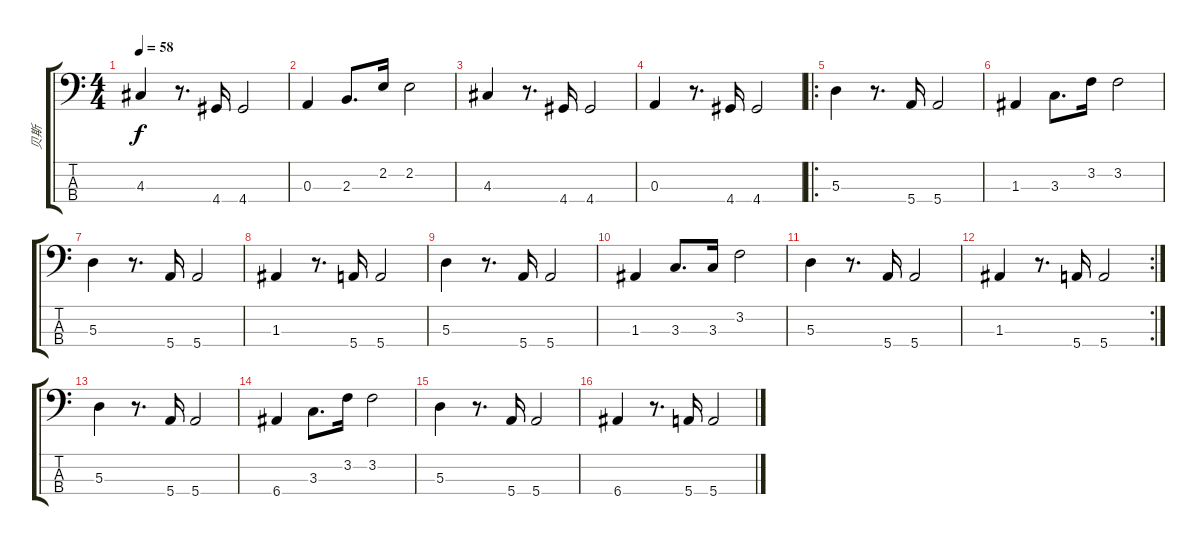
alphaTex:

\track ("贝斯" "贝斯") {instrument electricbassfinger}
\staff {score tabs}
\tuning (G2 D2 A1 E1) {hide}
\ts (4 4)
\tempo 58
\clef f4
\ks c
4.3.4{dy f} r.8{d} 4.4.16 4.4.2 |
0.3.4 2.3.8{d} 2.2.16 2.2.2 |
4.3.4 r.8{d} 4.4.16 4.4.2 |
0.3.4 r.8{d} 4.4.16 4.4.2 |
\ro
5.3.4 r.8{d} 5.4.16 5.4.2 |
1.3.4 3.3.8{d} 3.2.16 3.2.2 |
5.3.4 r.8{d} 5.4.16 5.4.2 |
1.3.4 r.8{d} 5.4.16 5.4.2 |
5.3.4 r.8{d} 5.4.16 5.4.2 |
1.3.4 3.3.8{d} 3.3.16 3.2.2 |
5.3.4 r.8{d} 5.4.16 5.4.2 |
\rc 2
1.3.4 r.8{d} 5.4.16 5.4.2 |
5.3.4{txt ""} r.8{d} 5.4.16 5.4.2 |
6.4.4 3.3.8{d} 3.2.16 3.2.2 |
5.3.4 r.8{d} 5.4.16 5.4.2 |
6.4.4 r.8{d txt ""} 5.4.16 5.4.2
